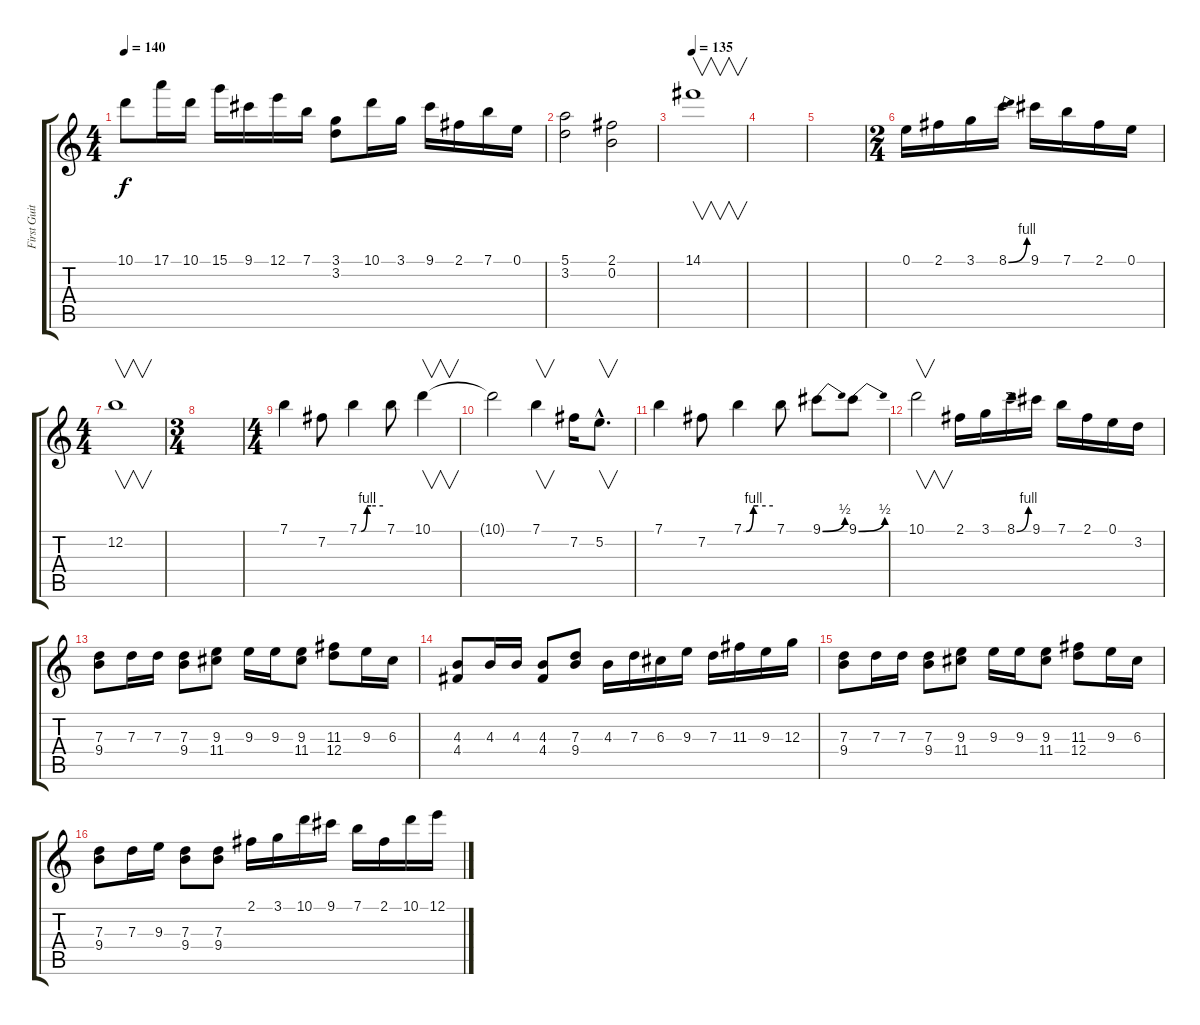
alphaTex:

\track ("First Guitar" "First Guit") {instrument overdrivenguitar}
\staff {score tabs}
\tuning (E4 B3 G3 D3 A2 E2) {hide}
\ts (4 4)
\tempo 140
\clef g2
\ks c
10.1.8{dy f} 17.1.16 10.1.16 15.1.16 9.1.16 12.1.16 7.1.16 (3.1 3.2).8 10.1.16 3.1.16 9.1.16 2.1.16 7.1.16 0.1.16 |
(5.1 3.2).2 (2.1 0.2).2 |
\tempo 135
14.1.1{v} |
|
|
\ts (2 4)
0.1.16 2.1.16 3.1.16 8.1{be (bend 0 0 60 4)}.16 9.1.16 7.1.16 2.1.16 0.1.16 |
\ts (4 4)
12.2.1{v} |
\ts (3 4)
|
\ts (4 4)
7.1.4 7.2.8 7.1{be (custom 0 0 5 0 20 4 30 4 60 4)}.4 7.1.8 10.1.4{v} |
10.1{t}.2 7.1.4{v} 7.2.16 5.2{hac}.8{v d} |
7.1.4 7.2.8 7.1{be (custom 0 0 5 0 20 4 30 4 60 4)}.4 7.1.8 9.1{be (bend 0 0 60 2)}.8 9.1{be (bend 0 0 60 2)}.8 |
10.1.2{v} 2.1.16 3.1.16 8.1{be (bend 0 0 60 4)}.16 9.1.16 7.1.16 2.1.16 0.1.16 3.2.16 |
(7.3 9.4).8 7.3.16 7.3.16 (7.3 9.4).8 (9.3 11.4).8 9.3.16 9.3.16 (9.3 11.4).8 (11.3 12.4).8 9.3.16 6.3.16 |
(4.3 4.4).8 4.3.16 4.3.16 (4.3 4.4).8 (7.3 9.4).8 4.3.16 7.3.16 6.3.16 9.3.16 7.3.16 11.3.16 9.3.16 12.3.16 |
(7.3 9.4).8 7.3.16 7.3.16 (7.3 9.4).8 (9.3 11.4).8 9.3.16 9.3.16 (9.3 11.4).8 (11.3 12.4).8 9.3.16 6.3.16 |
(7.3 9.4).8 7.3.16 9.3.16 (7.3 9.4).8 (7.3 9.4).8 2.1.16 3.1.16 10.1.16 9.1.16 7.1.16 2.1.16 10.1.16 12.1.16
